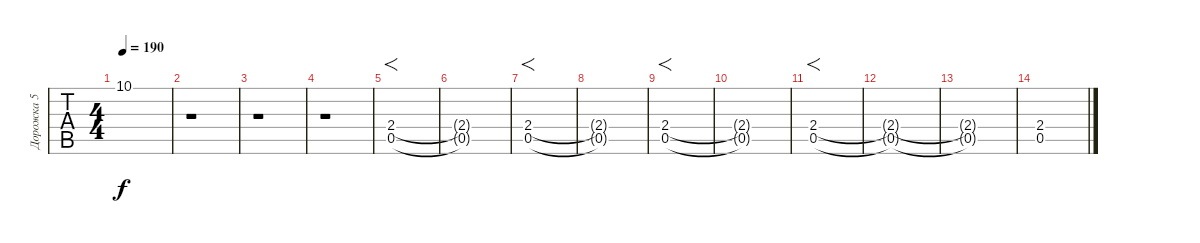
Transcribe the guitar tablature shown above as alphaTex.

\track ("Дорожка 5" "Дорожка 5") {instrument overdrivenguitar}
\staff {tabs}
\tuning (E4 B3 G3 D3 A2 E2) {hide}
\ts (4 4)
\tempo 190
\clef g2
\ks c
10.1{t}.1{dy f} |
r.1 |
r.1 |
r.1 |
(2.4 0.5).1{f instrument distortionguitar} |
(2.4{t} 0.5{t}).1 |
(2.4 0.5).1{f} |
(2.4{t} 0.5{t}).1 |
(2.4 0.5).1{f} |
(2.4{t} 0.5{t}).1 |
(2.4 0.5).1{f} |
(2.4{t} 0.5{t}).1 |
(2.4{t} 0.5{t}).1 |
(2.4 0.5).1
